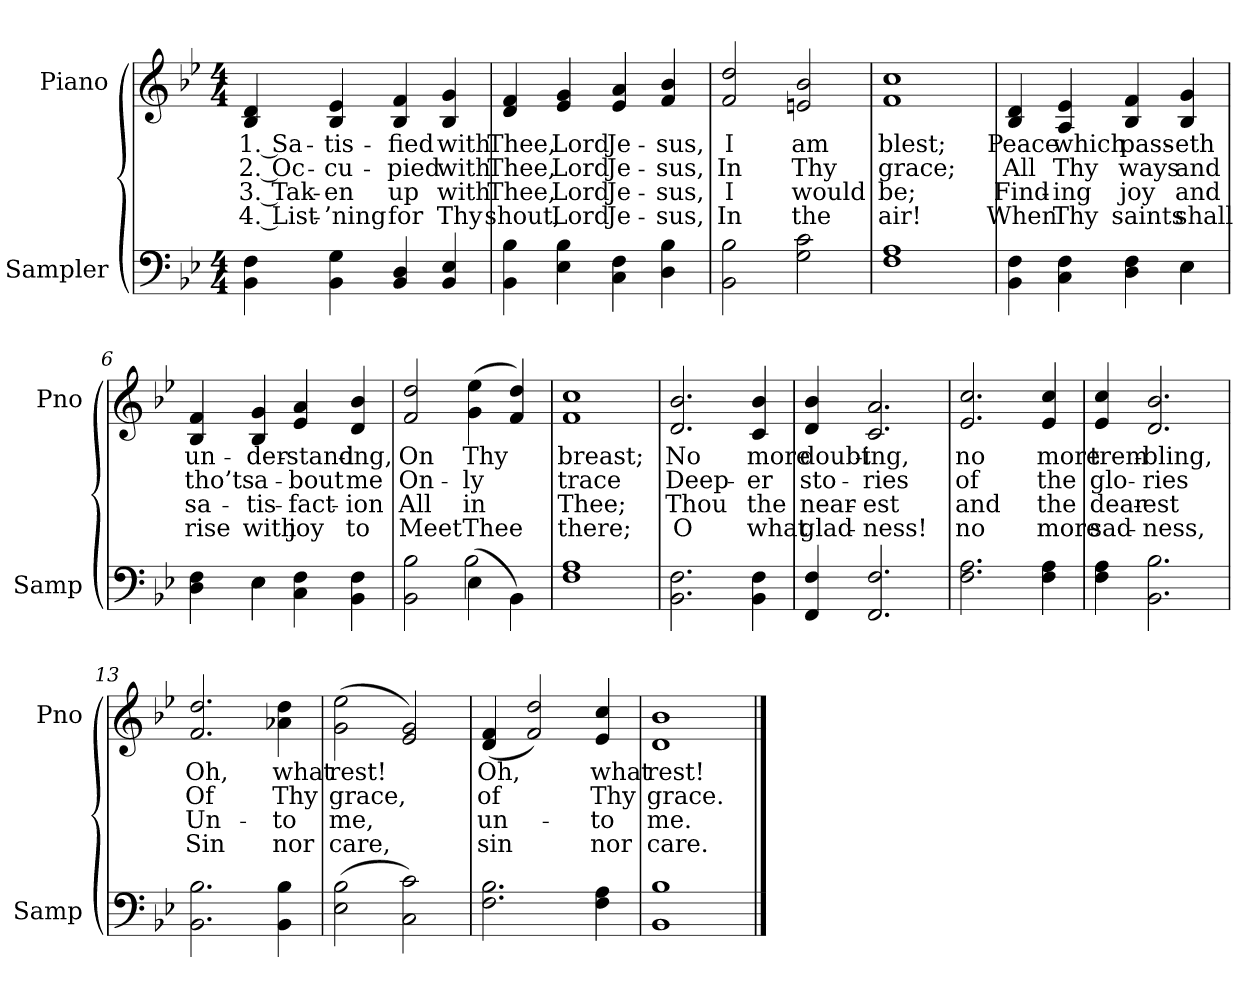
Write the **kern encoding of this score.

**kern	**kern	**text	**text	**text	**text
*part2	*part1	*part1	*part1	*part1	*part1
*staff2	*staff1	*staff1	*staff1	*staff1	*staff1
*I"Sampler	*I"Piano	*	*	*	*
*I'Samp	*I'Pno	*	*	*	*
*clefF4	*clefG2	*	*	*	*
*k[b-e-]	*k[b-e-]	*	*	*	*
*B-:	*B-:	*	*	*	*
*M4/4	*M4/4	*	*	*	*
=1	=1	=1	=1	=1	=1
4BB- 4F	4B- 4d	1. Sa-	2. Oc-	3. Tak-	4. List-
4BB- 4G	4B- 4e-	-tis-	-cu-	-en	-’ning
4BB- 4D	4B- 4f	-fied	-pied	up	for
4BB- 4E-	4B- 4g	with	with	with	Thy
=2	=2	=2	=2	=2	=2
4BB- 4B-	4d 4f	Thee,	Thee,	Thee,	shout,
4E- 4B-	4e- 4g	Lord	Lord	Lord	Lord
4C 4F	4e- 4a	Je-	Je-	Je-	Je-
4D 4B-	4f 4b-	-sus,	-sus,	-sus,	-sus,
=3	=3	=3	=3	=3	=3
2BB- 2B-	2f 2dd	I	In	I	In
2G 2c	2en 2b-	am	Thy	would	the
=4	=4	=4	=4	=4	=4
1F 1A	1f 1cc	blest;	grace;	be;	air!
=5	=5	=5	=5	=5	=5
*^	*	*	*	*	*
4BB- 4F	2.ryy	4B- 4d	Peace	All	Find-	When
4C 4F	.	4A 4e-	which	Thy	-ing	Thy
4D 4F	.	4B- 4f	pass-	ways	joy	saints
4E-\	4E-	4B- 4g	-eth	and	and	shall
=6	=6	=6	=6	=6	=6	=6
4D 4F	4ryy	4B- 4f	un-	tho’ts	sa-	rise
4E-\	4E-	4B- 4g	-der-	a-	-tis-	with
4C 4F	2ryy	4e- 4a	-stand-	-bout	-fact-	joy
4BB- 4F	.	4d 4b-	-ing,	me	-ion	to
=7	=7	=7	=7	=7	=7	=7
2BB- 2B-	2ryy	2f 2dd	On	On-	All	Meet
(4E-\	2B-	(4g 4ee-	Thy	-ly	in	Thee
4BB-\)	.	4f 4dd)	.	.	.	.
*v	*v	*	*	*	*	*
=8	=8	=8	=8	=8	=8
1F 1A	1f 1cc	breast;	trace	Thee;	there;
=9	=9	=9	=9	=9	=9
2.BB- 2.F	2.d 2.b-	No	Deep-	Thou	O
4BB- 4F	4c 4b-	more	-er	the	what
=10	=10	=10	=10	=10	=10
4FF 4F	4d 4b-	doubt-	sto-	near-	glad-
2.FF 2.F	2.c 2.a	-ing,	-ries	-est	-ness!
=11	=11	=11	=11	=11	=11
2.F 2.A	2.e- 2.cc	no	of	and	no
4F 4A	4e- 4cc	more	the	the	more
=12	=12	=12	=12	=12	=12
4F 4A	4e- 4cc	trem-	glo-	dear-	sad-
2.BB- 2.B-	2.d 2.b-	-bling,	-ries	-est	-ness,
=13	=13	=13	=13	=13	=13
2.BB- 2.B-	2.f 2.dd	Oh,	Of	Un-	Sin
4BB- 4B-	4a-X 4dd	what	Thy	-to	nor
=14	=14	=14	=14	=14	=14
(2E- 2B-	(2g 2ee-	rest!	grace,	me,	care,
2C 2c)	2e- 2g)	.	.	.	.
=15	=15	=15	=15	=15	=15
2.F 2.B-	(4d 4f	Oh,	of	un-	sin
.	2f 2dd)	.	.	.	.
4F 4A	4e- 4cc	what	Thy	-to	nor
=16	=16	=16	=16	=16	=16
1BB- 1B-	1d 1b-	rest!	grace.	me.	care.
==	==	==	==	==	==
*-	*-	*-	*-	*-	*-
